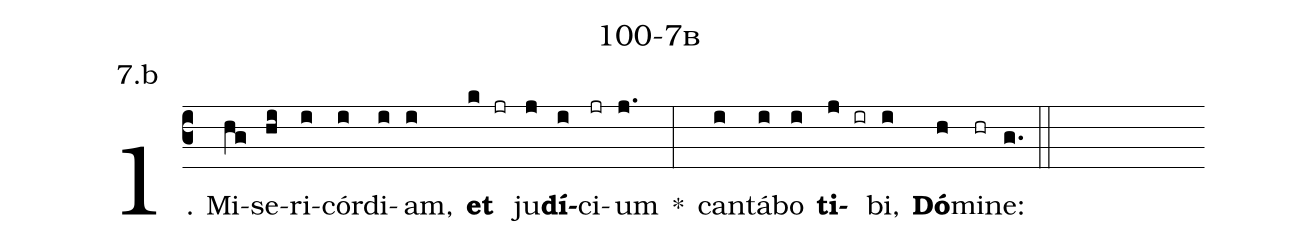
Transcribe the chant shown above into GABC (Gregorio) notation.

name: 100-7b;
annotation: 7.b;
%%
(c3)1. Mi(hg)se(hi)ri(i)cór(i)di(i)am,(i) <b>et</b>(k jr) ju(j)<b>dí</b>(i)ci(jr)um(j.) *(:) can(i)tá(i)bo(i) <b>ti</b>(j ir)bi,(i) <b>Dó</b>(h)mi(hr)ne:(g.) (::)
